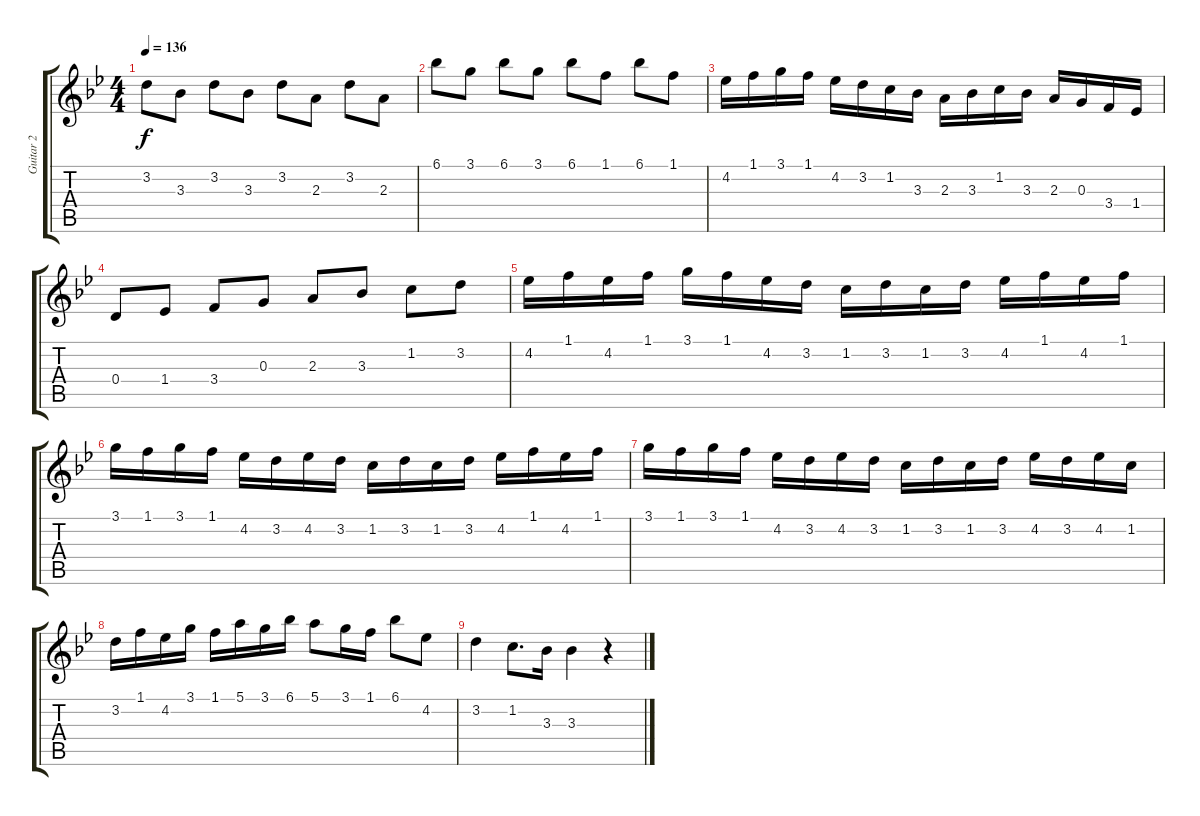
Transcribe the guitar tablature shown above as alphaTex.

\track ("Guitar 2" "Guitar 2") {instrument acousticguitarsteel}
\staff {score tabs}
\tuning (E4 B3 G3 D3 A2 E2) {hide}
\ts (4 4)
\tempo 136
\clef g2
\ks bb
3.2.8{dy f} 3.3.8 3.2.8 3.3.8 3.2.8 2.3.8 3.2.8 2.3.8 |
6.1.8 3.1.8 6.1.8 3.1.8 6.1.8 1.1.8 6.1.8 1.1.8 |
4.2.16 1.1.16 3.1.16 1.1.16 4.2.16 3.2.16 1.2.16 3.3.16 2.3.16 3.3.16 1.2.16 3.3.16 2.3.16 0.3.16 3.4.16 1.4.16 |
0.4.8 1.4.8 3.4.8 0.3.8 2.3.8 3.3.8 1.2.8 3.2.8 |
4.2.16 1.1.16 4.2.16 1.1.16 3.1.16 1.1.16 4.2.16 3.2.16 1.2.16 3.2.16 1.2.16 3.2.16 4.2.16 1.1.16 4.2.16 1.1.16 |
3.1.16 1.1.16 3.1.16 1.1.16 4.2.16 3.2.16 4.2.16 3.2.16 1.2.16 3.2.16 1.2.16 3.2.16 4.2.16 1.1.16 4.2.16 1.1.16 |
3.1.16 1.1.16 3.1.16 1.1.16 4.2.16 3.2.16 4.2.16 3.2.16 1.2.16 3.2.16 1.2.16 3.2.16 4.2.16 3.2.16 4.2.16 1.2.16 |
3.2.16 1.1.16 4.2.16 3.1.16 1.1.16 5.1.16 3.1.16 6.1.16 5.1.8 3.1.16 1.1.16 6.1.8 4.2.8 |
3.2.4 1.2.8{d} 3.3.16 3.3.4 r.4
